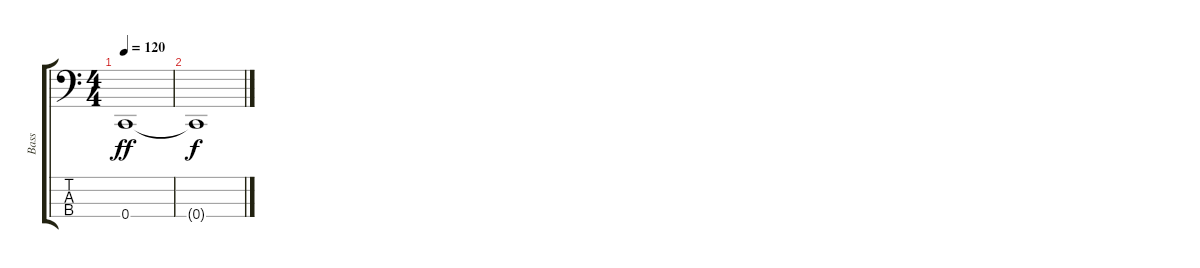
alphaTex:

\track ("Bass" "Bass") {instrument electricbassfinger}
\staff {score tabs}
\tuning (Eb2 Bb1 F1 C1) {hide}
\ts (4 4)
\tempo 120
\clef f4
\ks c
0.4.1{dy ff} |
0.4{t}.1{dy f}
